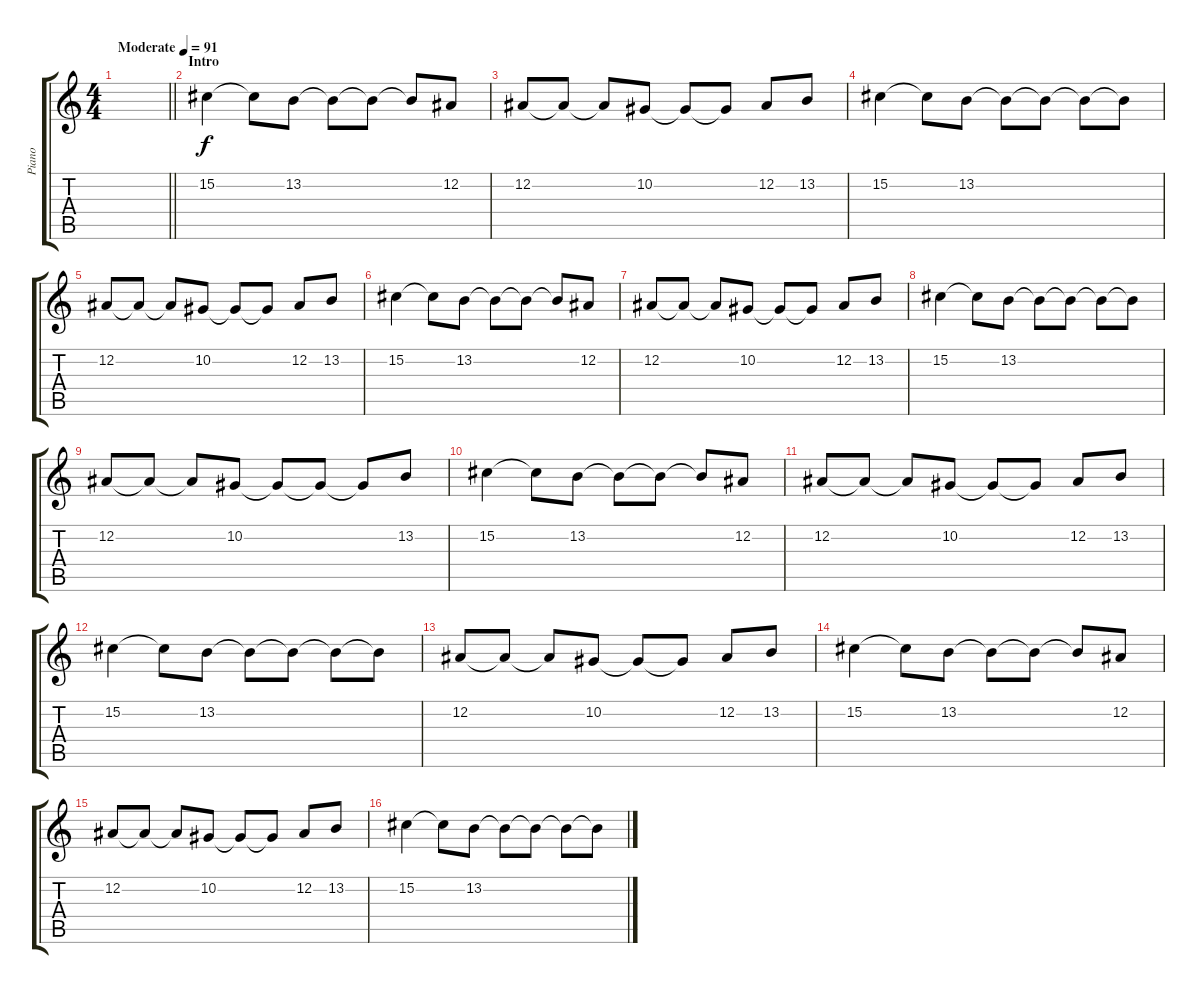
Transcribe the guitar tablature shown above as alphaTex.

\track ("Piano" "Piano") {instrument acousticgrandpiano}
\staff {score tabs}
\tuning (Eb4 Bb3 Gb3 Db3 Ab2 Eb2) {hide}
\ts (4 4)
\tempo (91 "Moderate")
\clef g2
\barLineRight lightlight
\ks c
|
\section ("" "Intro")
15.2.4 15.2{t}.8 13.2.8 13.2{t}.8 13.2{t}.8 13.2{t}.8 12.2.8 |
12.2.8 12.2{t}.8 12.2{t}.8 10.2.8 10.2{t}.8 10.2{t}.8 12.2.8 13.2.8 |
15.2.4 15.2{t}.8 13.2.8 13.2{t}.8 13.2{t}.8 13.2{t}.8 13.2{t}.8 |
12.2.8 12.2{t}.8 12.2{t}.8 10.2.8 10.2{t}.8 10.2{t}.8 12.2.8 13.2.8 |
15.2.4 15.2{t}.8 13.2.8 13.2{t}.8 13.2{t}.8 13.2{t}.8 12.2.8 |
12.2.8 12.2{t}.8 12.2{t}.8 10.2.8 10.2{t}.8 10.2{t}.8 12.2.8 13.2.8 |
15.2.4 15.2{t}.8 13.2.8 13.2{t}.8 13.2{t}.8 13.2{t}.8 13.2{t}.8 |
12.2.8 12.2{t}.8 12.2{t}.8 10.2.8 10.2{t}.8 10.2{t}.8 10.2{t}.8 13.2.8 |
15.2.4 15.2{t}.8 13.2.8 13.2{t}.8 13.2{t}.8 13.2{t}.8 12.2.8 |
12.2.8 12.2{t}.8 12.2{t}.8 10.2.8 10.2{t}.8 10.2{t}.8 12.2.8 13.2.8 |
15.2.4 15.2{t}.8 13.2.8 13.2{t}.8 13.2{t}.8 13.2{t}.8 13.2{t}.8 |
12.2.8 12.2{t}.8 12.2{t}.8 10.2.8 10.2{t}.8 10.2{t}.8 12.2.8 13.2.8 |
15.2.4 15.2{t}.8 13.2.8 13.2{t}.8 13.2{t}.8 13.2{t}.8 12.2.8 |
12.2.8 12.2{t}.8 12.2{t}.8 10.2.8 10.2{t}.8 10.2{t}.8 12.2.8 13.2.8 |
15.2.4 15.2{t}.8 13.2.8 13.2{t}.8 13.2{t}.8 13.2{t}.8 13.2{t}.8
